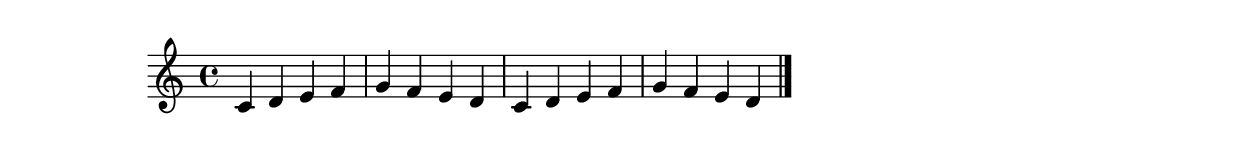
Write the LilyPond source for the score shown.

%% DO NOT EDIT this file manually; it is automatically
%% generated from LSR http://lsr.di.unimi.it
%% Make any changes in LSR itself, or in Documentation/snippets/new/ ,
%% and then run scripts/auxiliar/makelsr.py
%%
%% This file is in the public domain.
\version "2.18.0"

\header {
  lsrtags = "staff-notation"

  texidoc = "
'Tick' bar lines are often used in music where the bar line is used
only for coordination and is not meant to imply any rhythmic stress.

"
  doctitle = "Tick bar lines"
} % begin verbatim

\relative c' {
  \set Score.defaultBarType = #"'"
  c4 d e f
  g4 f e d
  c4 d e f
  g4 f e d
  \bar "|."
}
